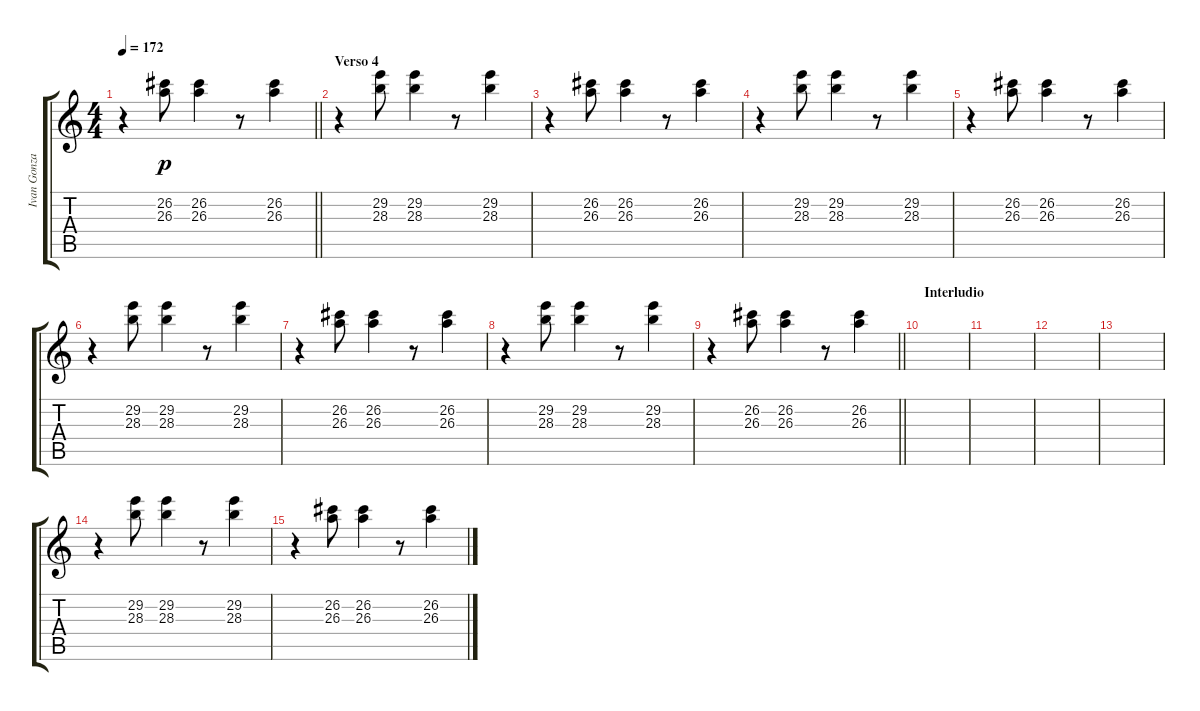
\track ("Ivan Gonzales" "Ivan Gonza") {instrument panflute}
\staff {score tabs}
\tuning (E4 B3 G3 D3 A2 E2) {hide}
\ts (4 4)
\tempo 172
\clef g2
\barLineRight lightlight
\ks c
r.4{dy p} (26.2 26.3).8 (26.2 26.3).4 r.8 (26.2 26.3).4 |
\section ("" "Verso 4")
r.4 (29.2 28.3).8 (29.2 28.3).4 r.8 (29.2 28.3).4 |
r.4 (26.2 26.3).8 (26.2 26.3).4 r.8 (26.2 26.3).4 |
r.4 (29.2 28.3).8 (29.2 28.3).4 r.8 (29.2 28.3).4 |
r.4 (26.2 26.3).8 (26.2 26.3).4 r.8 (26.2 26.3).4 |
r.4 (29.2 28.3).8 (29.2 28.3).4 r.8 (29.2 28.3).4 |
r.4 (26.2 26.3).8 (26.2 26.3).4 r.8 (26.2 26.3).4 |
r.4 (29.2 28.3).8 (29.2 28.3).4 r.8 (29.2 28.3).4 |
\barLineRight lightlight
r.4 (26.2 26.3).8 (26.2 26.3).4 r.8 (26.2 26.3).4 |
\section ("" "Interludio")
|
|
|
|
r.4 (29.2 28.3).8 (29.2 28.3).4 r.8 (29.2 28.3).4 |
r.4 (26.2 26.3).8 (26.2 26.3).4 r.8 (26.2 26.3).4
